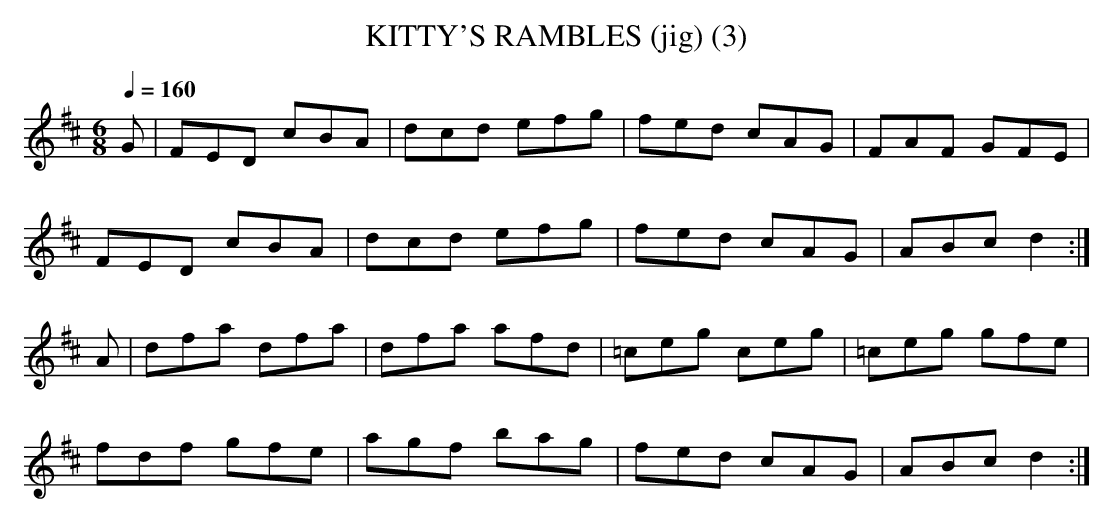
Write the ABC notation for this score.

X:1
T:KITTY'S RAMBLES (jig) (3)
Q:1/4=160
M:6/8
L:1/8
K:D
G|FED cBA|dcd efg|fed cAG|FAF GFE|
FED cBA|dcd efg|fed cAG|ABc d2:|
A|dfa dfa|dfa afd|=ceg ceg|=ceg gfe|
fdf gfe|agf bag|fed cAG|ABc d2:|
